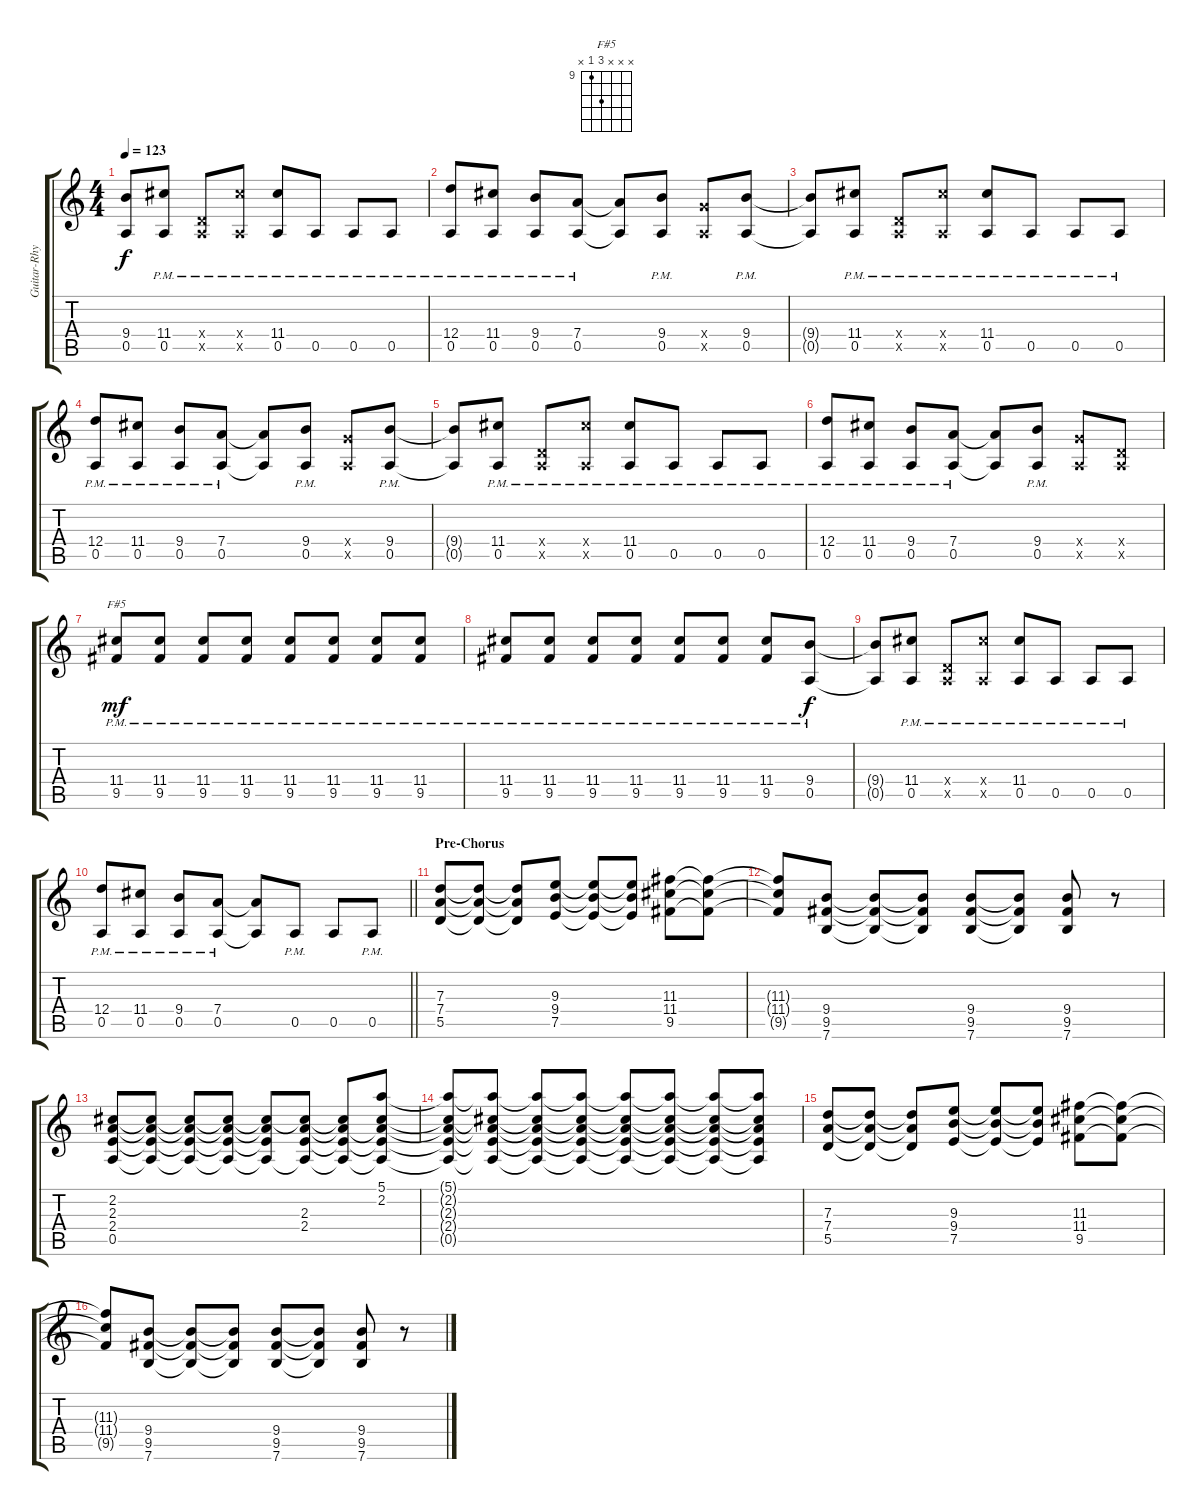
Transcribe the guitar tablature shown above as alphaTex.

\track ("Guitar-Rhythm" "Guitar-Rhy") {instrument distortionguitar}
\staff {score tabs}
\tuning (E4 B3 G3 D3 A2 E2) {hide}
\chord ("F#5" x x x 11 9 x) {firstfret 9}
\ts (4 4)
\tempo 123
\clef g2
\ks c
(9.4{t} 0.5{t}).8{dy f} (11.4{pm} 0.5{pm}).8 (0.4{x} 0.5{pm x}).8 (11.4{x} 0.5{pm x}).8 (11.4{pm} 0.5{pm}).8 0.5{pm}.8 0.5{pm}.8 0.5{pm}.8 |
(12.4{pm} 0.5{pm}).8 (11.4{pm} 0.5{pm}).8 (9.4{pm} 0.5{pm}).8 (7.4{pm} 0.5{pm}).8 (7.4{t} 0.5{t}).8 (9.4{pm} 0.5{pm}).8 (5.4{x} 0.5{x}).8 (9.4{pm} 0.5{pm}).8 |
(9.4{t} 0.5{t}).8 (11.4{pm} 0.5{pm}).8 (0.4{x} 0.5{pm x}).8 (11.4{x} 0.5{pm x}).8 (11.4{pm} 0.5{pm}).8 0.5{pm}.8 0.5{pm}.8 0.5{pm}.8 |
(12.4{pm} 0.5{pm}).8 (11.4{pm} 0.5{pm}).8 (9.4{pm} 0.5{pm}).8 (7.4{pm} 0.5{pm}).8 (7.4{t} 0.5{t}).8 (9.4{pm} 0.5{pm}).8 (5.4{x} 0.5{x}).8 (9.4 0.5{pm}).8 |
(9.4{t} 0.5{t}).8 (11.4{pm} 0.5{pm}).8 (0.4{x} 0.5{pm x}).8 (11.4{x} 0.5{pm x}).8 (11.4{pm} 0.5{pm}).8 0.5{pm}.8 0.5{pm}.8 0.5{pm}.8 |
(12.4{pm} 0.5{pm}).8 (11.4{pm} 0.5{pm}).8 (9.4{pm} 0.5{pm}).8 (7.4{pm} 0.5{pm}).8 (7.4{t} 0.5{t}).8 (9.4{pm} 0.5{pm}).8 (5.4{x} 0.5{x}).8 (0.4{x} 0.5{x}).8 |
(11.4{pm} 9.5{pm}).8{ch "F#5" dy mf} (11.4{pm} 9.5{pm}).8 (11.4 9.5{pm}).8 (11.4 9.5{pm}).8 (11.4 9.5{pm}).8 (11.4 9.5{pm}).8 (11.4 9.5{pm}).8 (11.4 9.5{pm}).8 |
(11.4{pm} 9.5{pm}).8 (11.4{pm} 9.5{pm}).8 (11.4 9.5{pm}).8 (11.4 9.5{pm}).8 (11.4 9.5{pm}).8 (11.4 9.5{pm}).8 (11.4 9.5{pm}).8 (9.4{pm} 0.5{pm}).8{dy f} |
(9.4{t} 0.5{t}).8 (11.4{pm} 0.5{pm}).8 (0.4{x} 0.5{pm x}).8 (11.4{x} 0.5{pm x}).8 (11.4{pm} 0.5{pm}).8 0.5{pm}.8 0.5{pm}.8 0.5{pm}.8 |
\barLineRight lightlight
(12.4{pm} 0.5{pm}).8 (11.4{pm} 0.5{pm}).8 (9.4{pm} 0.5{pm}).8 (7.4{pm} 0.5{pm}).8 (7.4{t} 0.5{t}).8 0.5{pm}.8 0.5.8 0.5{pm}.8 |
\section ("" "Pre-Chorus")
(7.3 7.4 5.5).8 (7.3{t} 7.4{t} 5.5{t}).8 (7.3{t} 7.4{t} 5.5{t}).8 (9.3 9.4 7.5).8 (9.3{t} 9.4{t} 7.5{t}).8 (9.3{t} 9.4{t} 7.5{t}).8 (11.3 11.4 9.5).8 (11.3{t} 11.4{t} 9.5{t}).8 |
(11.3{t} 11.4{t} 9.5{t}).8 (9.4 9.5 7.6).8 (9.4{t} 9.5{t} 7.6{t}).8 (9.4{t} 9.5{t} 7.6{t}).8 (9.4 9.5 7.6).8 (9.4{t} 9.5{t} 7.6{t}).8 (9.4 9.5 7.6).8 r.8 |
(2.2 2.3 2.4 0.5).8 (2.2{t} 2.3{t} 2.4{t} 0.5{t}).8 (2.2{t} 2.3{t} 2.4{t} 0.5{t}).8 (2.2{t} 2.3{t} 2.4{t} 0.5{t}).8 (2.2{t} 2.3{t} 2.4{t} 0.5{t}).8 (2.2{t} 2.3 2.4 0.5{t}).8 (2.2{t} 2.3{t} 2.4{t} 0.5{t}).8 (5.1 2.2 2.3{t} 2.4{t} 0.5{t}).8 |
(5.1{t} 2.2{t} 2.3{t} 2.4{t} 0.5{t}).8 (5.1{t} 2.2{t} 2.3{t} 2.4{t} 0.5{t}).8 (5.1{t} 2.2{t} 2.3{t} 2.4{t} 0.5{t}).8 (5.1{t} 2.2{t} 2.3{t} 2.4{t} 0.5{t}).8 (5.1{t} 2.2{t} 2.3{t} 2.4{t} 0.5{t}).8 (5.1{t} 2.2{t} 2.3{t} 2.4{t} 0.5{t}).8 (5.1{t} 2.2{t} 2.3{t} 2.4{t} 0.5{t}).8 (5.1{t} 2.2{t} 2.3{t} 2.4{t} 0.5{t}).8 |
(7.3 7.4 5.5).8 (7.3{t} 7.4{t} 5.5{t}).8 (7.3{t} 7.4{t} 5.5{t}).8 (9.3 9.4 7.5).8 (9.3{t} 9.4{t} 7.5{t}).8 (9.3{t} 9.4{t} 7.5{t}).8 (11.3 11.4 9.5).8 (11.3{t} 11.4{t} 9.5{t}).8 |
(11.3{t} 11.4{t} 9.5{t}).8 (9.4 9.5 7.6).8 (9.4{t} 9.5{t} 7.6{t}).8 (9.4{t} 9.5{t} 7.6{t}).8 (9.4 9.5 7.6).8 (9.4{t} 9.5{t} 7.6{t}).8 (9.4 9.5 7.6).8 r.8
